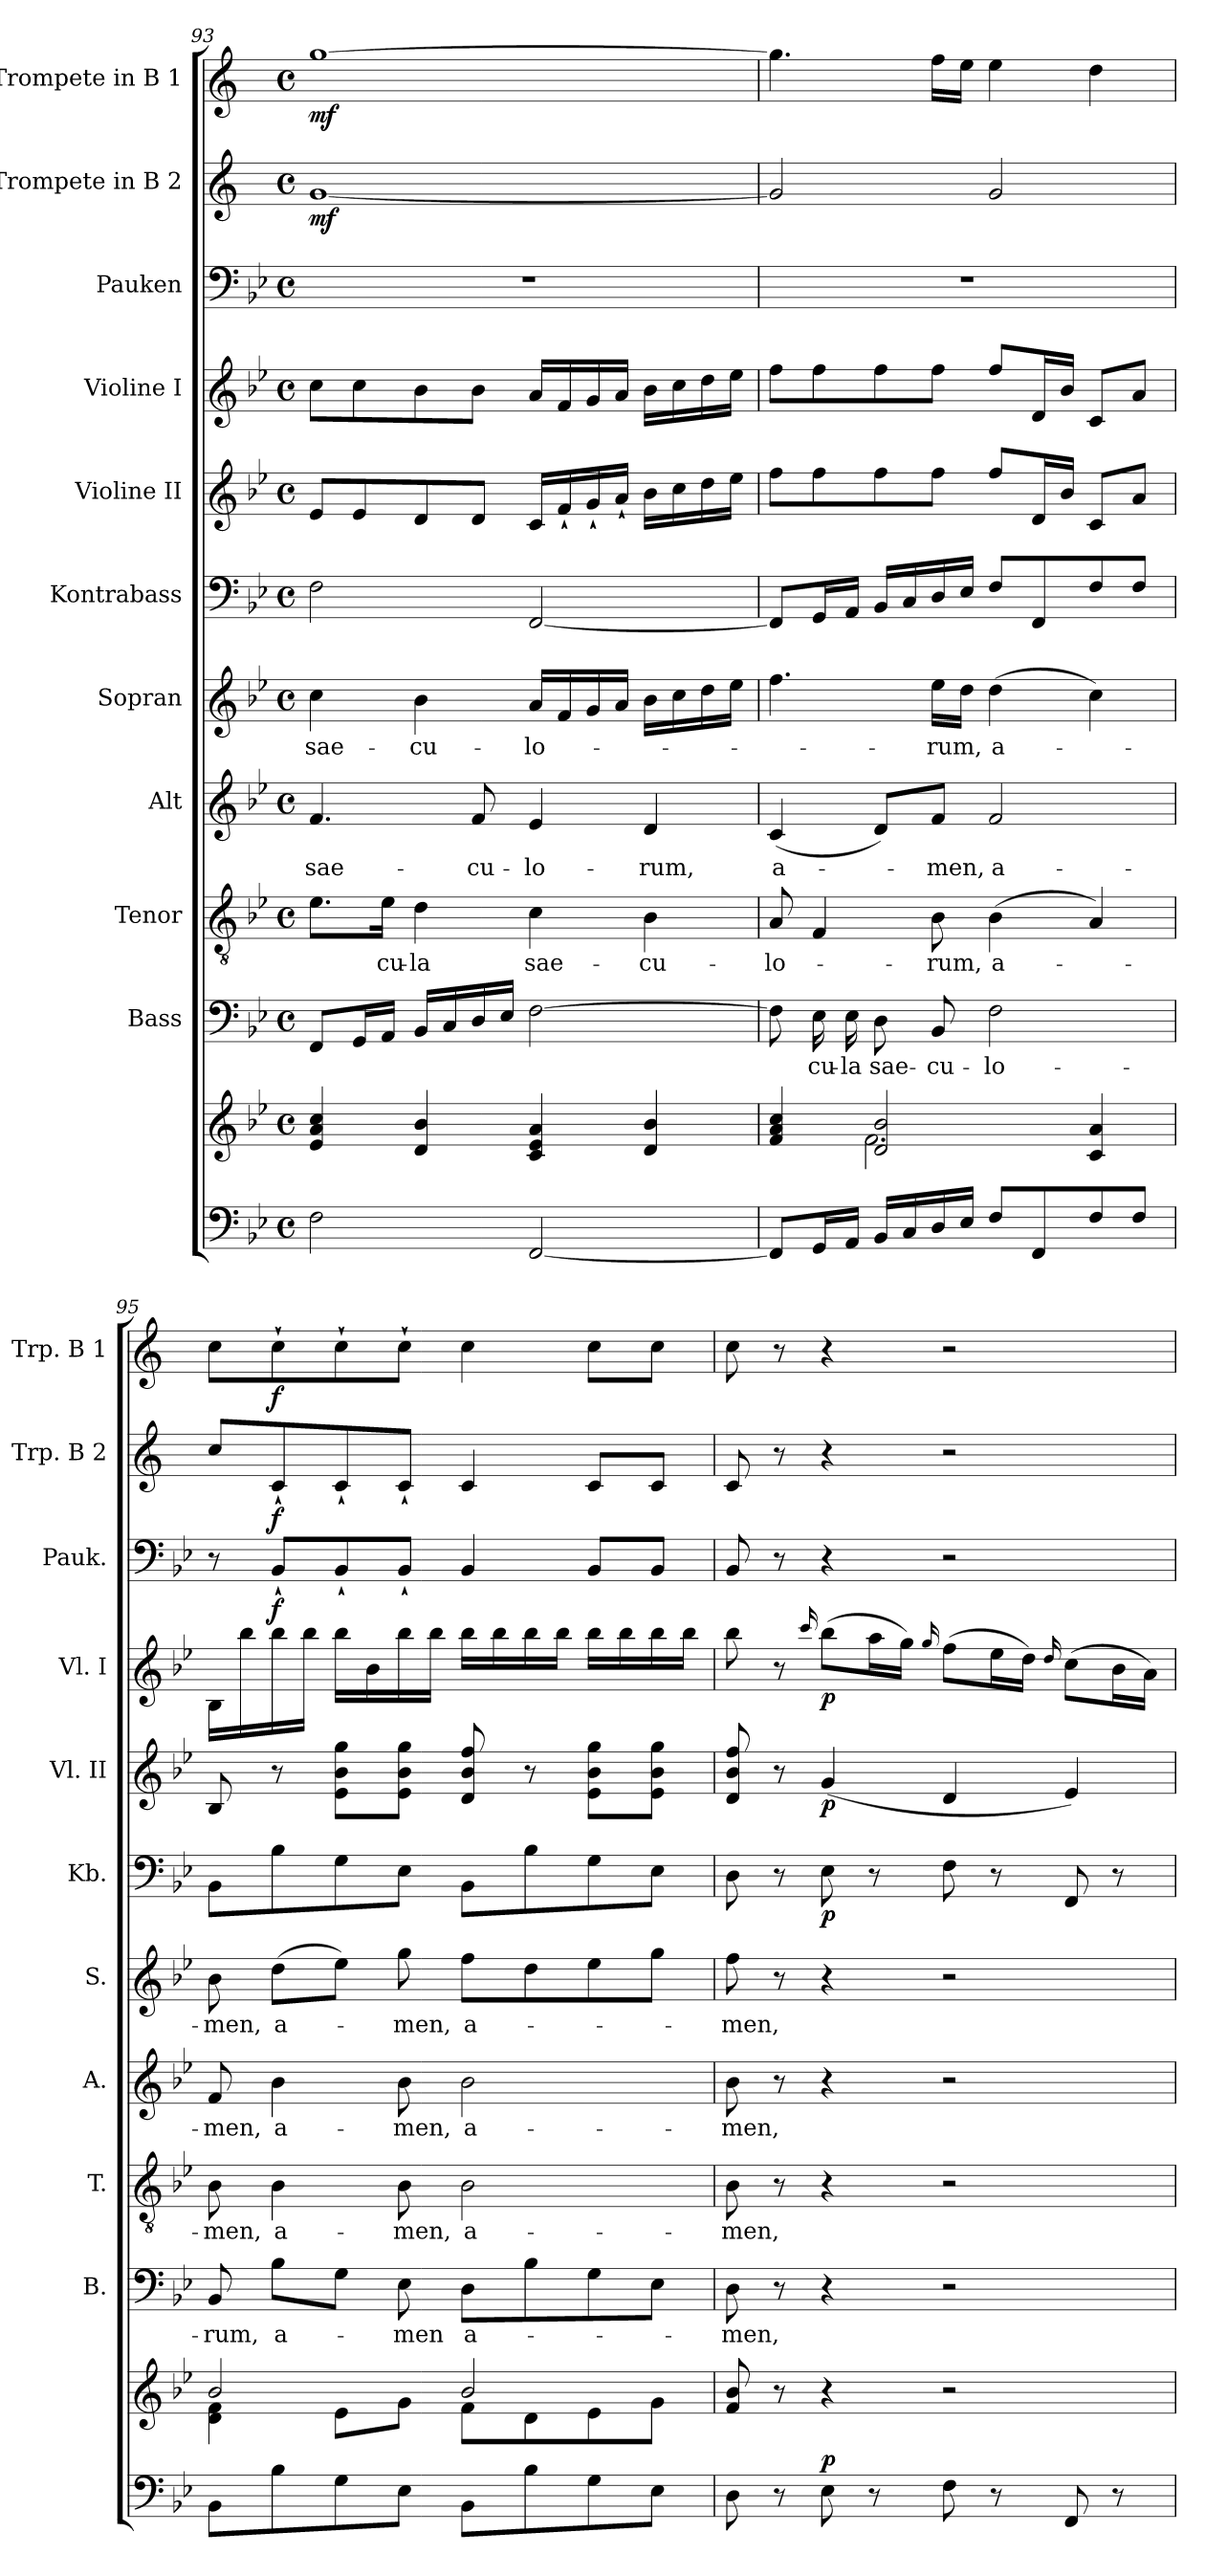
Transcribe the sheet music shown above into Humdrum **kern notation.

**kern	**kern	**dynam	**kern	**text	**kern	**text	**kern	**text	**kern	**text	**kern	**dynam	**kern	**dynam	**kern	**dynam	**kern	**dynam	**kern	**dynam	**kern	**dynam
*part11	*part11	*part11	*part10	*part10	*part9	*part9	*part8	*part8	*part7	*part7	*part6	*part6	*part5	*part5	*part4	*part4	*part3	*part3	*part2	*part2	*part1	*part1
*staff12	*staff11	*staff11/12	*staff10	*staff10	*staff9	*staff9	*staff8	*staff8	*staff7	*staff7	*staff6	*staff6	*staff5	*staff5	*staff4	*staff4	*staff3	*staff3	*staff2	*staff2	*staff1	*staff1
*	*	*	*I"Bass	*	*I"Tenor	*	*I"Alt	*	*I"Sopran	*	*I"Kontrabass	*	*I"Violine II	*	*I"Violine I	*	*I"Pauken	*	*I"Trompete in B 2	*	*I"Trompete in B 1	*
*	*	*	*I'B.	*	*I'T.	*	*I'A.	*	*I'S.	*	*I'Kb.	*	*I'Vl. II	*	*I'Vl. I	*	*I'Pauk.	*	*I'Trp. B 2	*	*I'Trp. B 1	*
*clefF4	*clefG2	*	*clefF4	*	*clefGv2	*	*clefG2	*	*clefG2	*	*clefF4	*	*clefG2	*	*clefG2	*	*clefF4	*	*clefG2	*	*clefG2	*
*	*	*	*	*	*	*	*	*	*	*	*ITrd7c12	*	*	*	*	*	*	*	*ITrd1c2	*	*ITrd1c2	*
*k[b-e-]	*k[b-e-]	*	*k[b-e-]	*	*k[b-e-]	*	*k[b-e-]	*	*k[b-e-]	*	*k[b-e-]	*	*k[b-e-]	*	*k[b-e-]	*	*k[b-e-]	*	*k[b-e-]	*	*k[b-e-]	*
*B-:	*B-:	*	*B-:	*	*B-:	*	*B-:	*	*B-:	*	*B-:	*	*B-:	*	*B-:	*	*B-:	*	*B-:	*	*B-:	*
*M4/4	*M4/4	*	*M4/4	*	*M4/4	*	*M4/4	*	*M4/4	*	*M4/4	*	*M4/4	*	*M4/4	*	*M4/4	*	*M4/4	*	*M4/4	*
*met(c)	*met(c)	*	*met(c)	*	*met(c)	*	*met(c)	*	*met(c)	*	*met(c)	*	*met(c)	*	*met(c)	*	*met(c)	*	*met(c)	*	*met(c)	*
=93	=93	=93	=93	=93	=93	=93	=93	=93	=93	=93	=93	=93	=93	=93	=93	=93	=93	=93	=93	=93	=93	=93
!	!	!	!	!	!	!	!	!LO:LY:b	!	!LO:LY:b	!	!	!	!	!	!	!	!	!	!LO:DY:b	!	!LO:DY:b
2F\	4e-/ 4a/ 4cc/	.	8FF/L	.	8.e-\L	.	4.f/	sae-	4cc\	sae-	2FF\	.	8e-/L	.	8cc\L	.	1r	.	[1f	mf	[1ff	mf
.	.	.	16GG/L	.	.	.	.	.	.	.	.	.	8e-/	.	8cc\	.	.	.	.	.	.	.
!	!	!	!	!	!	!LO:LY:b	!	!	!	!	!	!	!	!	!	!	!	!	!	!	!	!
.	.	.	16AA/JJ	.	16e-\Jk	-cu-	.	.	.	.	.	.	.	.	.	.	.	.	.	.	.	.
!	!	!	!	!	!	!LO:LY:b	!	!	!	!LO:LY:b	!	!	!	!	!	!	!	!	!	!	!	!
.	4d/ 4b-/	.	16BB-/LL	.	4d\	-la	.	.	4b-\	-cu-	.	.	8d/	.	8b-\	.	.	.	.	.	.	.
.	.	.	16C/	.	.	.	.	.	.	.	.	.	.	.	.	.	.	.	.	.	.	.
!	!	!	!	!	!	!	!	!LO:LY:b	!	!	!	!	!	!	!	!	!	!	!	!	!	!
.	.	.	16D/	.	.	.	8f/	-cu-	.	.	.	.	8d/J	.	8b-\J	.	.	.	.	.	.	.
.	.	.	16E-/JJ	.	.	.	.	.	.	.	.	.	.	.	.	.	.	.	.	.	.	.
!	!	!	!	!	!	!LO:LY:b	!	!LO:LY:b	!	!LO:LY:b	!	!	!	!	!	!	!	!	!	!	!	!
[2FF/	4c/ 4e-/ 4a/	.	[2F\	.	4c\	sae-	4e-/	-lo-	16a/LL	-lo-	[2FFF/	.	16c/LL	.	16a/LL	.	.	.	.	.	.	.
.	.	.	.	.	.	.	.	.	16f/	.	.	.	16f`</	.	16f/	.	.	.	.	.	.	.
.	.	.	.	.	.	.	.	.	16g/	.	.	.	16g`</	.	16g/	.	.	.	.	.	.	.
.	.	.	.	.	.	.	.	.	16a/JJ	.	.	.	16a`</JJ	.	16a/JJ	.	.	.	.	.	.	.
!	!	!	!	!	!	!LO:LY:b	!	!LO:LY:b	!	!	!	!	!	!	!	!	!	!	!	!	!	!
.	4d/ 4b-/	.	.	.	4B-\	-cu-	4d/	-rum,	16b-\LL	.	.	.	16b-\LL	.	16b-\LL	.	.	.	.	.	.	.
.	.	.	.	.	.	.	.	.	16cc\	.	.	.	16cc\	.	16cc\	.	.	.	.	.	.	.
.	.	.	.	.	.	.	.	.	16dd\	.	.	.	16dd\	.	16dd\	.	.	.	.	.	.	.
.	.	.	.	.	.	.	.	.	16ee-\JJ	.	.	.	16ee-\JJ	.	16ee-\JJ	.	.	.	.	.	.	.
!!LO:PB:g=z
=94	=94	=94	=94	=94	=94	=94	=94	=94	=94	=94	=94	=94	=94	=94	=94	=94	=94	=94	=94	=94	=94	=94
*	*^	*	*	*	*	*	*	*	*	*	*	*	*	*	*	*	*	*	*	*	*	*
!	!	!	!	!	!	!	!LO:LY:b	!	!LO:LY:b	!	!	!	!	!	!	!	!	!	!	!	!	!	!
8FF/L]	4f/ 4a/ 4cc/	4ryy	.	8F\]	.	8A/	-lo-	(<4c/	a-	4.ff\	.	8FFF/L]	.	8ff\L	.	8ff\L	.	1r	.	2f/]	.	4.ff\]	.
!	!	!	!	!	!LO:LY:b	!	!	!	!	!	!	!	!	!	!	!	!	!	!	!	!	!	!
16GG/L	.	.	.	16E-\	-cu-	4F/	.	.	.	.	.	16GGG/L	.	8ff\	.	8ff\	.	.	.	.	.	.	.
!	!	!	!	!	!LO:LY:b	!	!	!	!	!	!	!	!	!	!	!	!	!	!	!	!	!	!
16AA/JJ	.	.	.	16E-\	-la	.	.	.	.	.	.	16AAA/JJ	.	.	.	.	.	.	.	.	.	.	.
!	!	!	!	!	!LO:LY:b	!	!	!	!	!	!	!	!	!	!	!	!	!	!	!	!	!	!
16BB-/LL	2d/ 2b-/	2.f\	.	8D\	sae-	.	.	8d/L)	.	.	.	16BBB-/LL	.	8ff\	.	8ff\	.	.	.	.	.	.	.
16C/	.	.	.	.	.	.	.	.	.	.	.	16CC/	.	.	.	.	.	.	.	.	.	.	.
!	!	!	!	!	!LO:LY:b	!	!LO:LY:b	!	!LO:LY:b	!	!LO:LY:b	!	!	!	!	!	!	!	!	!	!	!	!
16D/	.	.	.	8BB-/	-cu-	8B-\	-rum,	8f/J	-men,	16ee-\LL	-rum,	16DD/	.	8ff\J	.	8ff\J	.	.	.	.	.	16ee-\LL	.
16E-/JJ	.	.	.	.	.	.	.	.	.	16dd\JJ	.	16EE-/JJ	.	.	.	.	.	.	.	.	.	16dd\JJ	.
!	!	!	!	!	!LO:LY:b	!	!LO:LY:b	!	!LO:LY:b	!	!LO:LY:b	!	!	!	!	!	!	!	!	!	!	!	!
8F/L	.	.	.	2F\	-lo-	(>4B-\	a-	2f/	a-	(>4dd\	a-	8FF/L	.	8ff/L	.	8ff/L	.	.	.	2f/	.	4dd\	.
8FF/	.	.	.	.	.	.	.	.	.	.	.	8FFF/	.	16d/L	.	16d/L	.	.	.	.	.	.	.
.	.	.	.	.	.	.	.	.	.	.	.	.	.	16b-/JJ	.	16b-/JJ	.	.	.	.	.	.	.
8F/	4c/ 4a/	.	.	.	.	4A/)	.	.	.	4cc\)	.	8FF/	.	8c/L	.	8c/L	.	.	.	.	.	4cc\	.
8F/J	.	.	.	.	.	.	.	.	.	.	.	8FF/J	.	8a/J	.	8a/J	.	.	.	.	.	.	.
=95	=95	=95	=95	=95	=95	=95	=95	=95	=95	=95	=95	=95	=95	=95	=95	=95	=95	=95	=95	=95	=95	=95	=95
!	!	!	!	!	!LO:LY:b	!	!LO:LY:b	!	!LO:LY:b	!	!LO:LY:b	!	!	!	!	!	!	!	!	!	!	!	!
8BB-\L	2b-/	4d\ 4f\	.	8BB-/	-rum,	8B-\	-men,	8f/	-men,	8b-\	-men,	8BBB-\L	.	8B-/	.	16B-\LL	.	8r	.	8b-/L	.	8b-\L	.
.	.	.	.	.	.	.	.	.	.	.	.	.	.	.	.	16bb-\	.	.	.	.	.	.	.
!	!	!	!	!	!LO:LY:b	!	!LO:LY:b	!	!LO:LY:b	!	!LO:LY:b	!	!	!	!	!	!	!	!LO:DY:b	!	!LO:DY:b	!	!LO:DY:b
8B-\	.	.	.	8B-\L	a-	4B-\	a-	4b-\	a-	(>8dd\L	a-	8BB-\	.	8r	.	16bb-\	.	8BB-`</L	f	8B-`</	f	8b-`>\	f
.	.	.	.	.	.	.	.	.	.	.	.	.	.	.	.	16bb-\JJ	.	.	.	.	.	.	.
8G\	.	8e-\L	.	8G\J	.	.	.	.	.	8ee-\J)	.	8GG\	.	8e-\ 8b-\ 8gg\L	.	16bb-\LL	.	8BB-`</	.	8B-`</	.	8b-`>\	.
.	.	.	.	.	.	.	.	.	.	.	.	.	.	.	.	16b-\	.	.	.	.	.	.	.
!	!	!	!	!	!LO:LY:b	!	!LO:LY:b	!	!LO:LY:b	!	!LO:LY:b	!	!	!	!	!	!	!	!	!	!	!	!
8E-\J	.	8g\J	.	8E-\	-men	8B-\	-men,	8b-\	-men,	8gg\	-men,	8EE-\J	.	8e-\ 8b-\ 8gg\J	.	16bb-\	.	8BB-`</J	.	8B-`</J	.	8b-`>\J	.
.	.	.	.	.	.	.	.	.	.	.	.	.	.	.	.	16bb-\JJ	.	.	.	.	.	.	.
!	!	!	!	!	!LO:LY:b	!	!LO:LY:b	!	!LO:LY:b	!	!LO:LY:b	!	!	!	!	!	!	!	!	!	!	!	!
8BB-\L	2b-/	8f\L	.	8D\L	a-	2B-\	a-	2b-\	a-	8ff\L	a-	8BBB-\L	.	8d/ 8b-/ 8ff/	.	16bb-\LL	.	4BB-/	.	4B-/	.	4b-\	.
.	.	.	.	.	.	.	.	.	.	.	.	.	.	.	.	16bb-\	.	.	.	.	.	.	.
8B-\	.	8d\	.	8B-\	.	.	.	.	.	8dd\	.	8BB-\	.	8r	.	16bb-\	.	.	.	.	.	.	.
.	.	.	.	.	.	.	.	.	.	.	.	.	.	.	.	16bb-\JJ	.	.	.	.	.	.	.
8G\	.	8e-\	.	8G\	.	.	.	.	.	8ee-\	.	8GG\	.	8e-\ 8b-\ 8gg\L	.	16bb-\LL	.	8BB-/L	.	8B-/L	.	8b-\L	.
.	.	.	.	.	.	.	.	.	.	.	.	.	.	.	.	16bb-\	.	.	.	.	.	.	.
8E-\J	.	8g\J	.	8E-\J	.	.	.	.	.	8gg\J	.	8EE-\J	.	8e-\ 8b-\ 8gg\J	.	16bb-\	.	8BB-/J	.	8B-/J	.	8b-\J	.
.	.	.	.	.	.	.	.	.	.	.	.	.	.	.	.	16bb-\JJ	.	.	.	.	.	.	.
*	*v	*v	*	*	*	*	*	*	*	*	*	*	*	*	*	*	*	*	*	*	*	*	*
!!LO:PB:g=z
=96	=96	=96	=96	=96	=96	=96	=96	=96	=96	=96	=96	=96	=96	=96	=96	=96	=96	=96	=96	=96	=96	=96
!	!	!	!	!LO:LY:b	!	!LO:LY:b	!	!LO:LY:b	!	!LO:LY:b	!	!	!	!	!	!	!	!	!	!	!	!
8D\	8f/ 8b-/	.	8D\	-men,	8B-\	-men,	8b-\	-men,	8ff\	-men,	8DD\	.	8d/ 8b-/ 8ff/	.	8bb-\	.	8BB-/	.	8B-/	.	8b-\	.
8r	8r	.	8r	.	8r	.	8r	.	8r	.	8r	.	8r	.	8r	.	8r	.	8r	.	8r	.
.	.	.	.	.	.	.	.	.	.	.	.	.	.	.	16qqccc/	.	.	.	.	.	.	.
!	!	!LO:DY:a=2	!	!	!	!	!	!	!	!	!	!LO:DY:b	!	!LO:DY:b	!	!LO:DY:b	!	!	!	!	!	!
8E-\	4r	p	4r	.	4r	.	4r	.	4r	.	8EE-\	p	(<4g/	p	(>8bb-\L	p	4r	.	4r	.	4r	.
8r	.	.	.	.	.	.	.	.	.	.	8r	.	.	.	16aa\L	.	.	.	.	.	.	.
.	.	.	.	.	.	.	.	.	.	.	.	.	.	.	16gg\JJ)	.	.	.	.	.	.	.
.	.	.	.	.	.	.	.	.	.	.	.	.	.	.	16qqgg/	.	.	.	.	.	.	.
8F\	2r	.	2r	.	2r	.	2r	.	2r	.	8FF\	.	4d/	.	(>8ff\L	.	2r	.	2r	.	2r	.
8r	.	.	.	.	.	.	.	.	.	.	8r	.	.	.	16ee-\L	.	.	.	.	.	.	.
.	.	.	.	.	.	.	.	.	.	.	.	.	.	.	16dd\JJ)	.	.	.	.	.	.	.
.	.	.	.	.	.	.	.	.	.	.	.	.	.	.	16qqdd/	.	.	.	.	.	.	.
8FF/	.	.	.	.	.	.	.	.	.	.	8FFF/	.	4e-/)	.	(>8cc\L	.	.	.	.	.	.	.
8r	.	.	.	.	.	.	.	.	.	.	8r	.	.	.	16b-\L	.	.	.	.	.	.	.
.	.	.	.	.	.	.	.	.	.	.	.	.	.	.	16a\JJ)	.	.	.	.	.	.	.
=	=	=	=	=	=	=	=	=	=	=	=	=	=	=	=	=	=	=	=	=	=	=
*-	*-	*-	*-	*-	*-	*-	*-	*-	*-	*-	*-	*-	*-	*-	*-	*-	*-	*-	*-	*-	*-	*-
